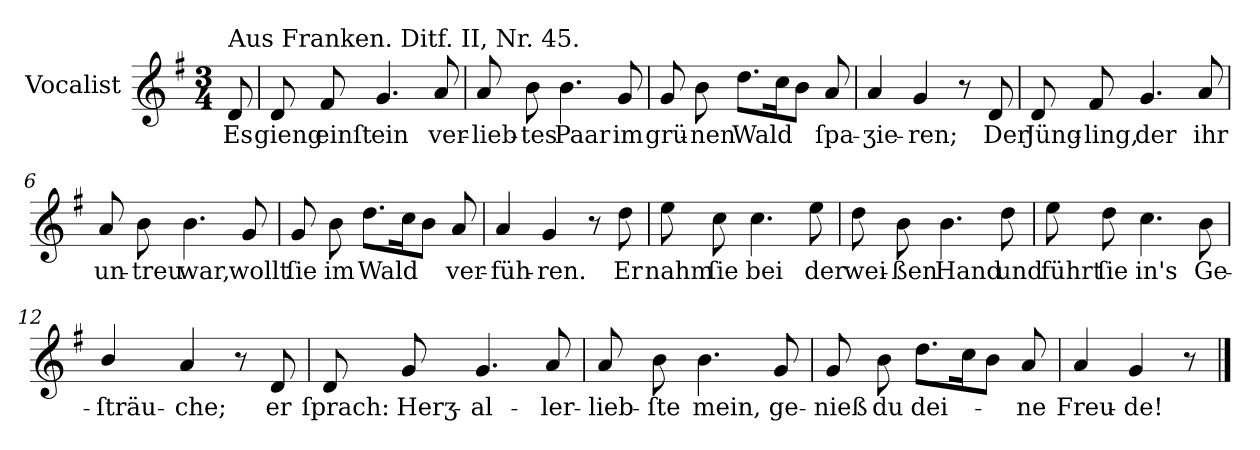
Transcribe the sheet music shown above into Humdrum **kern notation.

**kern	**text
*part1	*part1
*staff1	*staff1
*I"Vocalist	*
*k[f#]	*
*G:	*
*M3/4	*
=	=
!LO:TX:a:t=Aus Franken. Ditf. II, Nr. 45.	!
8d	Es
=1	=1
8d	gieng
8f#	einſt
4.g	ein
8a	ver-
=2	=2
8a	-lieb-
8b	-tes
4.b	Paar
8g	im
=3	=3
8g	grü-
8b	-nen
8.ddL	Wald
16ccK	.
8bJ	.
8a	ſpa-
=4	=4
4a	-ʒie-
4g	-ren;
8r	.
8d	Der
=5	=5
8d	Jüng-
8f#	-ling,
4.g	der
8a	ihr
=6	=6
8a	un-
8b	-treu
4.b	war,
8g	wollt
=7	=7
8g	ſie
8b	im
8.ddL	Wald
16ccK	.
8bJ	.
8a	ver-
=8	=8
4a	-füh-
4g	-ren.
8r	.
8dd	Er
=9	=9
8ee	nahm
8cc	ſie
4.cc	bei
8ee	der
=10	=10
8dd	wei-
8b	-ßen
4.b	Hand
8dd	und
=11	=11
8ee	führt
8dd	ſie
4.cc	in's
8b	Ge-
=12	=12
4b/	-ſträu-
4a	-che;
8r	.
8d	er
=13	=13
8d	ſprach:
8g	Herʒ-
4.g	-al-
8a	-ler-
=14	=14
8a	-lieb-
8b	-ſte
4.b	mein,
8g	ge-
=15	=15
8g	-nieß
8b	du
8.ddL	dei-
16ccK	.
8bJ	.
8a	-ne
=16	=16
4a	Freu-
4g	-de!
8r	.
==	==
*-	*-
